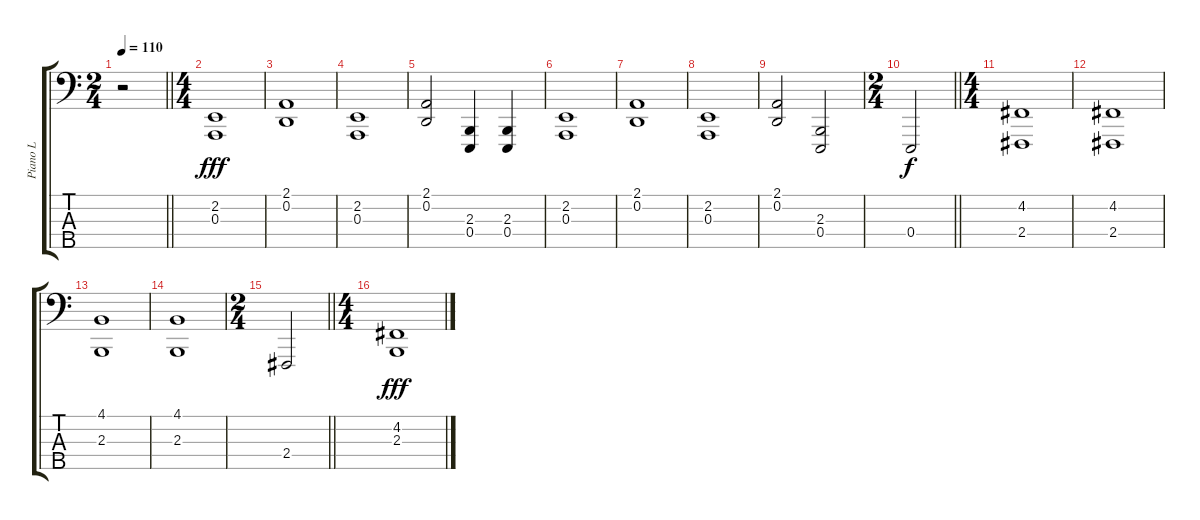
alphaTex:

\track ("Piano L" "Piano L") {instrument acousticgrandpiano}
\staff {score tabs}
\tuning (G2 D2 A1 E1 B0) {hide}
\ts (2 4)
\tempo 110
\clef f4
\barLineRight lightlight
\ks c
r.2{dy f} |
\ts (4 4)
\section ("" "")
(2.2 0.3).1{dy fff} |
(2.1 0.2).1 |
(2.2 0.3).1 |
(2.1 0.2).2 (2.3 0.4).4 (2.3 0.4).4 |
(2.2 0.3).1 |
(2.1 0.2).1 |
(2.2 0.3).1 |
(2.1 0.2).2 (2.3 0.4).2 |
\ts (2 4)
\barLineRight lightlight
0.4.2{dy f} |
\ts (4 4)
\section ("" "")
(4.2 2.4).1 |
(4.2 2.4).1 |
(4.1 2.3).1 |
(4.1 2.3).1 |
\ts (2 4)
\barLineRight lightlight
2.4.2 |
\ts (4 4)
\section ("" "")
(4.2 2.3).1{dy fff}
